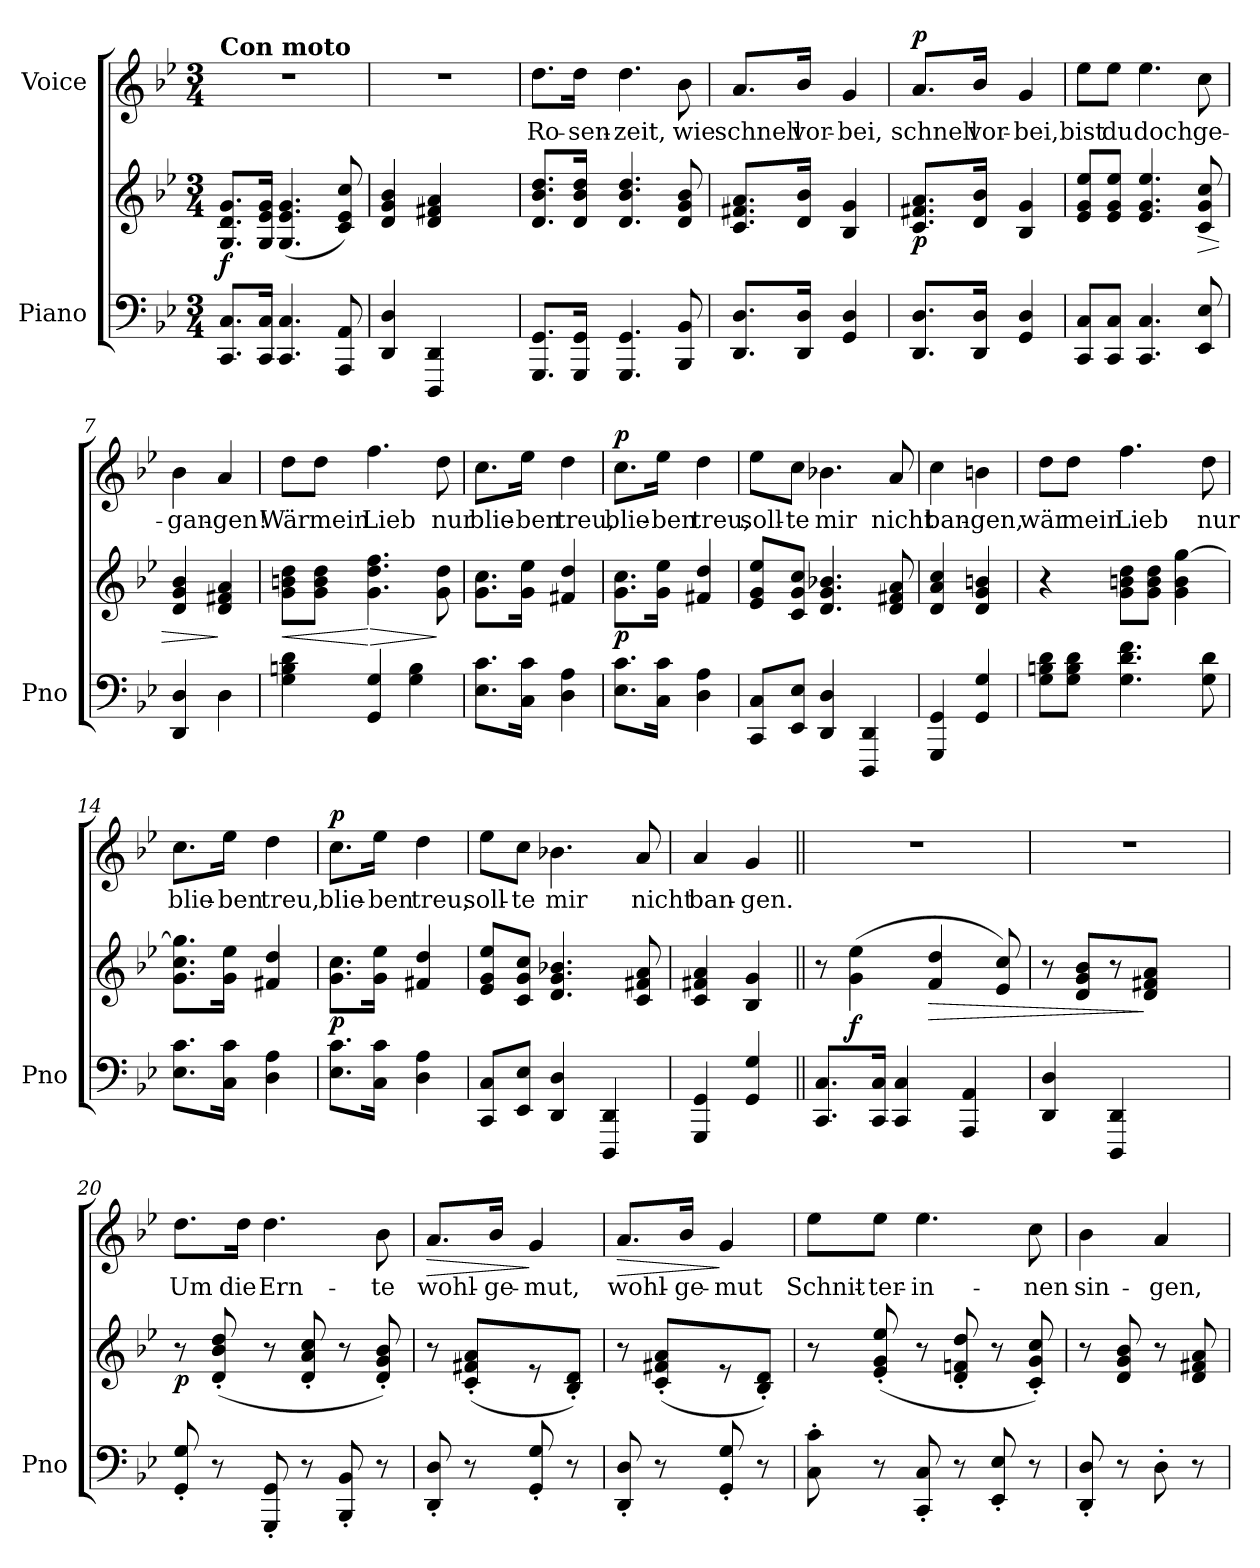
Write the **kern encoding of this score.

**kern	**kern	**dynam	**kern	**text	**dynam
*part2	*part2	*part2	*part1	*part1	*part1
*staff3	*staff2	*staff2/3	*staff1	*staff1	*staff1
*I"Piano	*	*	*I"Voice	*	*
*I'Pno	*	*	*	*	*
*clefF4	*clefG2	*	*clefG2	*	*
*k[b-e-]	*k[b-e-]	*	*k[b-e-]	*	*
*M3/4	*M3/4	*	*M3/4	*	*
=1	=1	=1	=1	=1	=1
!	!	!	!LO:TX:a:B:t=Con moto	!	!
!	!	!LO:DY:a=2	!	!	!
8.CC/ 8.C/L	8.G/ 8.d/ 8.g/L	f	2.r	.	.
16CC/ 16C/Jk	16G/ 16e-/ 16g/Jk	.	.	.	.
4.CC/ 4.C/	(>4.G/ 4.e-/ 4.g/	.	.	.	.
8AAA/ 8AA/	8c/ 8e-/ 8cc/)	.	.	.	.
=2	=2	=2	=2	=2	=2
4DD/ 4D/	4d/ 4g/ 4b-/	.	2.r	.	.
4DDD/ 4DD/	4d/ 4f#X/ 4a/	.	.	.	.
4ryy	4ryy	.	.	.	.
=3	=3	=3	=3	=3	=3
!	!	!LO:DY:b	!	!LO:LY:b	!
!	!	!LO:DY:n=1:b	!	!	!LO:DY:a
!	!	!	!	!	!LO:DY:n=1:a
8.GGG/ 8.GG/L	8.d/ 8.b-/ 8.dd/L	other-dynamics f	8.dd\L	Ro-	other-dynamics f
!	!	!	!	!LO:LY:b	!
16GGG/ 16GG/Jk	16d/ 16b-/ 16dd/Jk	.	16dd\Jk	-sen-	.
!	!	!	!	!LO:LY:b	!
4.GGG/ 4.GG/	4.d/ 4.b-/ 4.dd/	.	4.dd\	-zeit,	.
!	!	!	!	!LO:LY:b	!
8BBB-/ 8BB-/	8d/ 8g/ 8b-/	.	8b-\	wie	.
=4	=4	=4	=4	=4	=4
!	!	!	!	!LO:LY:b	!
8.DD/ 8.D/L	8.c/ 8.f#X/ 8.a/L	.	8.a/L	schnell	.
!	!	!	!	!LO:LY:b	!
16DD/ 16D/Jk	16d/ 16b-/Jk	.	16b-/Jk	vor-	.
!	!	!	!	!LO:LY:b	!
4GG/ 4D/	4B-/ 4g/	.	4g/	-bei,	.
!!LO:LB:g=z
=5	=5	=5	=5	=5	=5
!	!	!LO:DY:b	!	!LO:LY:b	!LO:DY:a
8.DD/ 8.D/L	8.c/ 8.f#X/ 8.a/L	p	8.a/L	schnell	p
!	!	!	!	!LO:LY:b	!
16DD/ 16D/Jk	16d/ 16b-/Jk	.	16b-/Jk	vor-	.
!	!	!	!	!LO:LY:b	!
4GG/ 4D/	4B-/ 4g/	.	4g/	-bei,	.
=6	=6	=6	=6	=6	=6
!	!	!LO:DY:b	!	!LO:LY:b	!
!	!	!LO:DY:n=1:b	!	!	!LO:DY:a
!	!	!	!	!	!LO:DY:n=1:a
8CC/ 8C/L	8e-/ 8g/ 8ee-/L	other-dynamics f	8ee-\L	bist	other-dynamics f
!	!	!	!	!LO:LY:b	!
8CC/ 8C/J	8e-/ 8g/ 8ee-/J	.	8ee-\J	du	.
!	!	!	!	!LO:LY:b	!
4.CC/ 4.C/	4.e-/ 4.g/ 4.ee-/	.	4.ee-\	doch	.
!	!	!LO:HP:b	!	!LO:LY:b	!
8EE-/ 8E-/	8c/ 8g/ 8cc/	>	8cc\	ge-	.
=7	=7	=7	=7	=7	=7
!	!	!	!	!LO:LY:b	!
4DD/ 4D/	4d/ 4g/ 4b-/	.	4b-\	-gan-	.
!	!	!	!	!LO:LY:b	!
4D\	4d/ 4f#X/ 4a/	]	4a/	-gen!	.
=8	=8	=8	=8	=8	=8
!	!	!LO:HP:b	!	!LO:LY:b	!
4G\ 4Bn\ 4d\	8g\ 8bn\ 8dd\L	<	8dd\L	Wär	.
!	!	!	!	!LO:LY:b	!
.	8g\ 8b\ 8dd\J	.	8dd\J	mein	.
!	!	!LO:HP:n=1:b	!	!LO:LY:b	!
4GG/ 4G/	4.g\ 4.dd\ 4.ff\	[ >	4.ff\	Lieb	.
4G\ 4B\	.	.	.	.	.
!	!	!	!	!LO:LY:b	!
.	8g\ 8dd\	]	8dd\	nur	.
!!LO:LB:g=z
=9	=9	=9	=9	=9	=9
!	!	!	!	!LO:LY:b	!
8.E-\ 8.c\L	8.g\ 8.cc\L	.	8.cc\L	blie-	.
!	!	!	!	!LO:LY:b	!
16C\ 16c\Jk	16g\ 16ee-\Jk	.	16ee-\Jk	-ben	.
!	!	!	!	!LO:LY:b	!
4D\ 4A\	4f#X/ 4dd/	.	4dd\	treu,	.
=10	=10	=10	=10	=10	=10
!	!	!LO:DY:b	!	!LO:LY:b	!LO:DY:b
8.E-\ 8.c\L	8.g\ 8.cc\L	p	8.cc\L	blie-	p
!	!	!	!	!LO:LY:b	!
16C\ 16c\Jk	16g\ 16ee-\Jk	.	16ee-\Jk	-ben	.
!	!	!	!	!LO:LY:b	!
4D\ 4A\	4f#X/ 4dd/	.	4dd\	treu,	.
=11	=11	=11	=11	=11	=11
!	!	!LO:DY:b	!	!LO:LY:b	!
!	!	!LO:DY:n=1:b	!	!	!LO:DY:a
!	!	!	!	!	!LO:DY:n=1:a
8CC/ 8C/L	8e-/ 8g/ 8ee-/L	other-dynamics f	8ee-\L	soll-	other-dynamics f
!	!	!	!	!LO:LY:b	!
8EE-/ 8E-/J	8c/ 8g/ 8cc/J	.	8cc\J	-te	.
!	!	!	!	!LO:LY:b	!
4DD/ 4D/	4.d/ 4.g/ 4.b-X/	.	4.b-X\	mir	.
4DDD/ 4DD/	.	.	.	.	.
!	!	!	!	!LO:LY:b	!
.	8d/ 8f#X/ 8a/	.	8a/	nicht	.
=12	=12	=12	=12	=12	=12
!	!	!	!	!LO:LY:b	!
4GGG/ 4GG/	4d/ 4a/ 4cc/	.	4cc\	ban-	.
!	!	!	!	!LO:LY:b	!
4GG/ 4G/	4d/ 4g/ 4bn/	.	4bn\	-gen,	.
=13	=13	=13	=13	=13	=13
!	!	!	!	!LO:LY:b	!
8G\ 8Bn\ 8d\L	4r	.	8dd\L	wär	.
!	!	!	!	!LO:LY:b	!
8G\ 8B\ 8d\J	.	.	8dd\J	mein	.
!	!	!	!	!LO:LY:b	!
4.G\ 4.d\ 4.f\	8g\ 8bn\ 8dd\L	.	4.ff\	Lieb	.
.	8g\ 8b\ 8dd\J	.	.	.	.
.	4g\ 4b\ [4gg\	.	.	.	.
!	!	!	!	!LO:LY:b	!
8G\ 8d\	.	.	8dd\	nur	.
!!LO:LB:g=z
=14	=14	=14	=14	=14	=14
!	!	!	!	!LO:LY:b	!
8.E-\ 8.c\L	8.g\ 8.cc\ 8.gg\]L	.	8.cc\L	blie-	.
!	!	!	!	!LO:LY:b	!
16C\ 16c\Jk	16g\ 16ee-\Jk	.	16ee-\Jk	-ben	.
!	!	!	!	!LO:LY:b	!
4D\ 4A\	4f#X/ 4dd/	.	4dd\	treu,	.
=15	=15	=15	=15	=15	=15
!	!	!LO:DY:b	!	!LO:LY:b	!LO:DY:a
8.E-\ 8.c\L	8.g\ 8.cc\L	p	8.cc\L	blie-	p
!	!	!	!	!LO:LY:b	!
16C\ 16c\Jk	16g\ 16ee-\Jk	.	16ee-\Jk	-ben	.
!	!	!	!	!LO:LY:b	!
4D\ 4A\	4f#X/ 4dd/	.	4dd\	treu,	.
=16	=16	=16	=16	=16	=16
!	!	!LO:DY:b	!	!LO:LY:b	!
!	!	!LO:DY:n=1:b	!	!	!LO:DY:a
!	!	!	!	!	!LO:DY:n=1:a
8CC/ 8C/L	8e-/ 8g/ 8ee-/L	other-dynamics f	8ee-\L	soll-	other-dynamics f
!	!	!	!	!LO:LY:b	!
8EE-/ 8E-/J	8c/ 8g/ 8cc/J	.	8cc\J	-te	.
!	!	!	!	!LO:LY:b	!
4DD/ 4D/	4.d/ 4.g/ 4.b-X/	.	4.b-X\	mir	.
4DDD/ 4DD/	.	.	.	.	.
!	!	!	!	!LO:LY:b	!
.	8c/ 8f#X/ 8a/	.	8a/	nicht	.
=17	=17	=17	=17	=17	=17
!	!	!	!	!LO:LY:b	!
4GGG/ 4GG/	4c/ 4f#X/ 4a/	.	4a/	ban-	.
!	!	!	!	!LO:LY:b	!
4GG/ 4G/	4B-/ 4g/	.	4g/	-gen.	.
!!LO:PB:g=z
=18||	=18||	=18||	=18||	=18||	=18||
8.CC/ 8.C/L	8r	.	2.r	.	.
!	!	!LO:DY:b	!	!	!
.	(4g\ 4ee-\	f	.	.	.
16CC/ 16C/Jk	.	.	.	.	.
4CC/ 4C/	.	.	.	.	.
!	!	!LO:HP:b	!	!	!
.	4f/ 4dd/	>	.	.	.
4AAA/ 4AA/	.	.	.	.	.
.	8e-/ 8cc/)	.	.	.	.
=19	=19	=19	=19	=19	=19
4DD/ 4D/	8r	.	2.r	.	.
.	8d/ 8g/ 8b-/L	.	.	.	.
4DDD/ 4DD/	8r	.	.	.	.
.	8d/ 8f#X/ 8a/J	]	.	.	.
4ryy	4ryy	.	.	.	.
=20	=20	=20	=20	=20	=20
!	!	!LO:DY:b	!	!LO:LY:b	!
8GG/' 8G/'	8r	p	8.dd\L	Um	.
8r	(8d/' 8b-/' 8dd/'	.	.	.	.
!	!	!	!	!LO:LY:b	!
.	.	.	16dd\Jk	die	.
!	!	!	!	!LO:LY:b	!
8GGG/' 8GG/'	8r	.	4.dd\	Ern-	.
8r	8d/' 8a/' 8cc/'	.	.	.	.
8BBB-/' 8BB-/'	8r	.	.	.	.
!	!	!	!	!LO:LY:b	!
8r	8d/' 8g/' 8b-/')	.	8b-\	-te	.
=21	=21	=21	=21	=21	=21
!	!	!	!	!LO:LY:b	!LO:HP:b
8DD/' 8D/'	8r	.	8.a/L	wohl-	>
8r	(8c/' 8f#X/' 8a/'L	.	.	.	.
!	!	!	!	!LO:LY:b	!
.	.	.	16b-/Jk	-ge-	.
!	!	!	!	!LO:LY:b	!
8GG/' 8G/'	8r	.	4g/	-mut,	]
8r	8B-/' 8d/'J)	.	.	.	.
=22	=22	=22	=22	=22	=22
!	!	!	!	!LO:LY:b	!LO:HP:b
8DD/' 8D/'	8r	.	8.a/L	wohl-	>
8r	(8c/' 8f#X/' 8a/'L	.	.	.	.
!	!	!	!	!LO:LY:b	!
.	.	.	16b-/Jk	-ge-	.
!	!	!	!	!LO:LY:b	!
8GG/' 8G/'	8r	.	4g/	-mut	]
8r	8B-/' 8d/'J)	.	.	.	.
!!LO:LB:g=z
=23	=23	=23	=23	=23	=23
!	!	!	!	!LO:LY:b	!
8C\' 8c\'	8r	.	8ee-\L	Schnit-	.
!	!	!	!	!LO:LY:b	!
8r	(8e-/' 8g/' 8ee-/'	.	8ee-\J	-ter-	.
!	!	!	!	!LO:LY:b	!
8CC/' 8C/'	8r	.	4.ee-\	-in-	.
8r	8d/' 8fn/' 8dd/'	.	.	.	.
8EE-/' 8E-/'	8r	.	.	.	.
!	!	!	!	!LO:LY:b	!
8r	8c/' 8g/' 8cc/')	.	8cc\	-nen	.
=24	=24	=24	=24	=24	=24
!	!	!	!	!LO:LY:b	!
8DD/' 8D/'	8r	.	4b-\	sin-	.
8r	8d/ 8g/ 8b-/	.	.	.	.
!	!	!	!	!LO:LY:b	!
8D'\	8r	.	4a/	-gen,	.
8r	8d/ 8f#X/ 8a/	.	.	.	.
=	=	=	=	=	=
*-	*-	*-	*-	*-	*-
